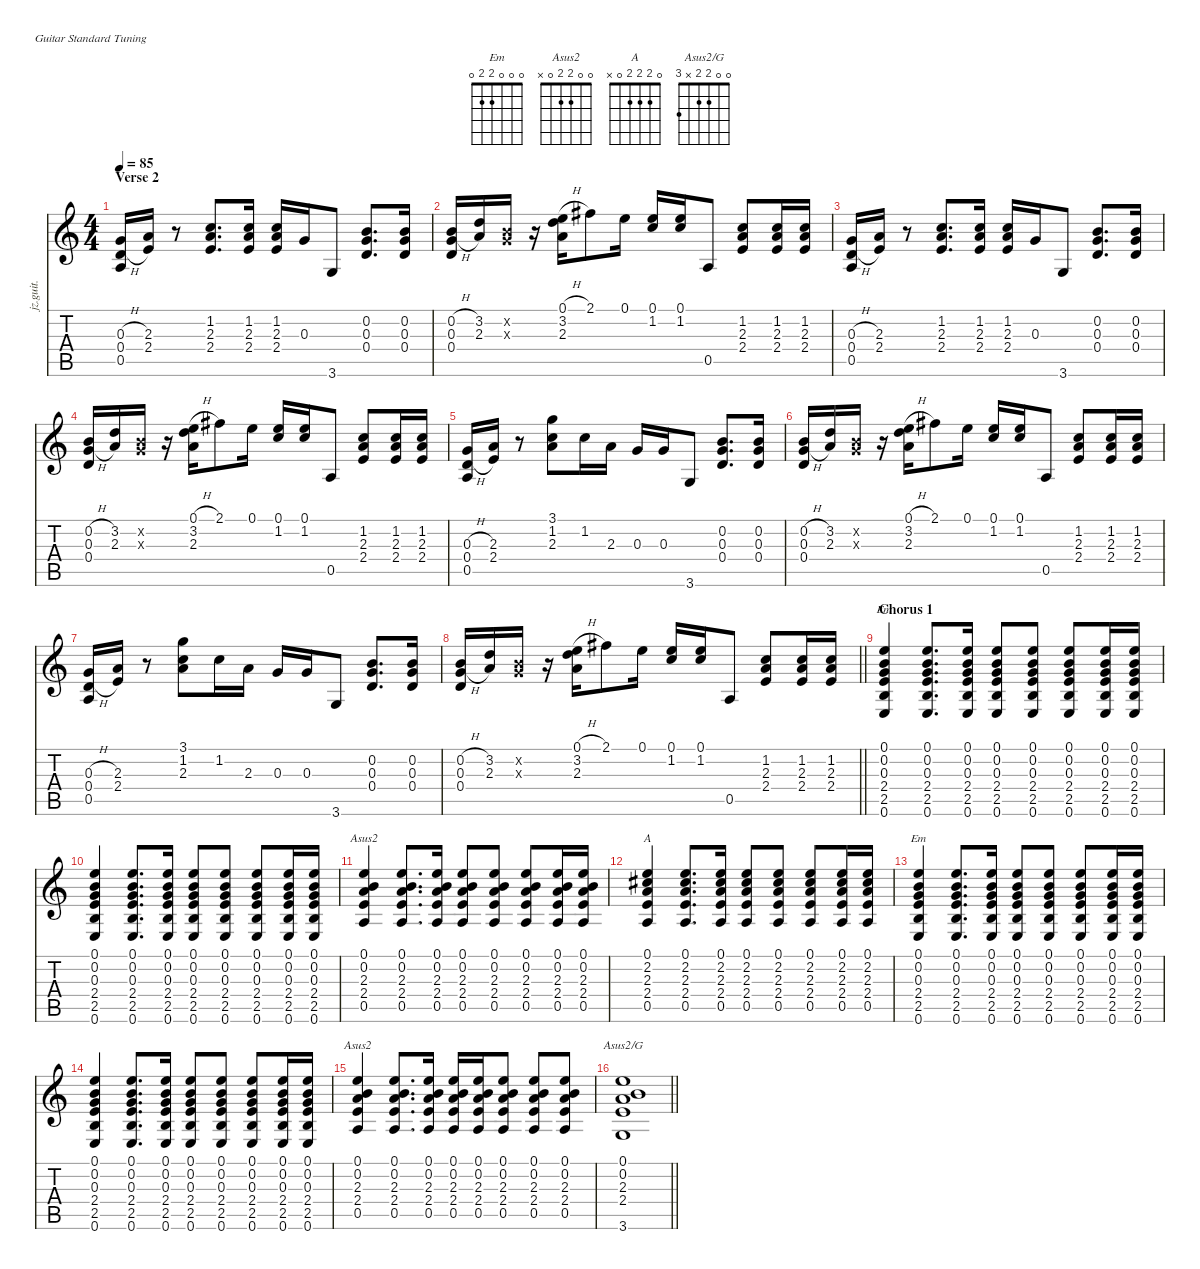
\defaultSystemsLayout 4
\hideDynamics
\bracketExtendMode nobrackets
\otherSystemsTrackNameOrientation horizontal
\track ("Guitar 1" "jz.guit.") {defaultSystemsLayout 4 instrument electricguitarjazz}
\staff {score tabs}
\tuning (E4 B3 G3 D3 A2 E2)
\chord ("Em" 0 0 0 2 2 0)
\chord ("Asus2" 0 0 2 2 0 x)
\chord ("A" 0 2 2 2 0 x)
\chord ("Asus2/G" 0 0 2 2 x 3)
\ts (4 4)
\section ("" "Verse 2")
\tempo 85
\clef g2
\ks c
(0.3{h} 0.4{h} 0.5).16{dy f} (2.3 2.4).16 r.8 (1.2 2.3 2.4).8{d} (1.2 2.3 2.4).16 (1.2 2.3 2.4).16 0.3.16 3.6.8 (0.2 0.3 0.4).8{d} (0.2 0.3 0.4).16 |
(0.2{h} 0.3{h} 0.4).16 (3.2 2.3).16 (0.2{x} 0.3{x}).16 r.16 (0.1{h} 3.2 2.3).16 2.1{acc #}.8 0.1.16 (0.1 1.2).16 (0.1 1.2).16 0.5.8 (1.2 2.3 2.4).8 (1.2 2.3 2.4).16 (1.2 2.3 2.4).16 |
(0.3{h} 0.4{h} 0.5).16 (2.3 2.4).16 r.8 (1.2 2.3 2.4).8{d} (1.2 2.3 2.4).16 (1.2 2.3 2.4).16 0.3.16 3.6.8 (0.2 0.3 0.4).8{d} (0.2 0.3 0.4).16 |
(0.2{h} 0.3{h} 0.4).16 (3.2 2.3).16 (0.2{x} 0.3{x}).16 r.16 (0.1{h} 3.2 2.3).16 2.1{acc #}.8 0.1.16 (0.1 1.2).16 (0.1 1.2).16 0.5.8 (1.2 2.3 2.4).8 (1.2 2.3 2.4).16 (1.2 2.3 2.4).16 |
(0.3{h} 0.4{h} 0.5).16 (2.3 2.4).16 r.8 (3.1 1.2 2.3).8 1.2.16 2.3.16 0.3.16 0.3.16 3.6.8 (0.2 0.3 0.4).8{d} (0.2 0.3 0.4).16 |
(0.2{h} 0.3{h} 0.4).16 (3.2 2.3).16 (0.2{x} 0.3{x}).16 r.16 (0.1{h} 3.2 2.3).16 2.1{acc #}.8 0.1.16 (0.1 1.2).16 (0.1 1.2).16 0.5.8 (1.2 2.3 2.4).8 (1.2 2.3 2.4).16 (1.2 2.3 2.4).16 |
(0.3{h} 0.4{h} 0.5).16 (2.3 2.4).16 r.8 (3.1 1.2 2.3).8 1.2.16 2.3.16 0.3.16 0.3.16 3.6.8 (0.2 0.3 0.4).8{d} (0.2 0.3 0.4).16 |
\barLineRight lightlight
(0.2{h} 0.3{h} 0.4).16 (3.2 2.3).16 (0.2{x} 0.3{x}).16 r.16 (0.1{h} 3.2 2.3).16 2.1{acc #}.8 0.1.16 (0.1 1.2).16 (0.1 1.2).16 0.5.8 (1.2 2.3 2.4).8 (1.2 2.3 2.4).16 (1.2 2.3 2.4).16 |
\section ("" "Chorus 1")
(0.1 0.2 0.3 2.4 2.5 0.6).4{ch "Em"} (0.1 0.2 0.3 2.4 2.5 0.6).8{d} (0.1 0.2 0.3 2.4 2.5 0.6).16 (0.1 0.2 0.3 2.4 2.5 0.6).8 (0.1 0.2 0.3 2.4 2.5 0.6).8 (0.1 0.2 0.3 2.4 2.5 0.6).8 (0.1 0.2 0.3 2.4 2.5 0.6).16 (0.1 0.2 0.3 2.4 2.5 0.6).16 |
(0.1 0.2 0.3 2.4 2.5 0.6).4 (0.1 0.2 0.3 2.4 2.5 0.6).8{d} (0.1 0.2 0.3 2.4 2.5 0.6).16 (0.1 0.2 0.3 2.4 2.5 0.6).8 (0.1 0.2 0.3 2.4 2.5 0.6).8 (0.1 0.2 0.3 2.4 2.5 0.6).8 (0.1 0.2 0.3 2.4 2.5 0.6).16 (0.1 0.2 0.3 2.4 2.5 0.6).16 |
(0.1 0.2 2.3 2.4 0.5).4{ch "Asus2"} (0.1 0.2 2.3 2.4 0.5).8{d} (0.1 0.2 2.3 2.4 0.5).16 (0.1 0.2 2.3 2.4 0.5).8 (0.1 0.2 2.3 2.4 0.5).8 (0.1 0.2 2.3 2.4 0.5).8 (0.1 0.2 2.3 2.4 0.5).16 (0.1 0.2 2.3 2.4 0.5).16 |
(0.1 2.2{acc #} 2.3 2.4 0.5).4{ch "A"} (0.1 2.2{acc #} 2.3 2.4 0.5).8{d} (0.1 2.2{acc #} 2.3 2.4 0.5).16 (0.1 2.2{acc #} 2.3 2.4 0.5).8 (0.1 2.2{acc #} 2.3 2.4 0.5).8 (0.1 2.2{acc #} 2.3 2.4 0.5).8 (0.1 2.2{acc #} 2.3 2.4 0.5).16 (0.1 2.2{acc #} 2.3 2.4 0.5).16 |
(0.1 0.2 0.3 2.4 2.5 0.6).4{ch "Em"} (0.1 0.2 0.3 2.4 2.5 0.6).8{d} (0.1 0.2 0.3 2.4 2.5 0.6).16 (0.1 0.2 0.3 2.4 2.5 0.6).8 (0.1 0.2 0.3 2.4 2.5 0.6).8 (0.1 0.2 0.3 2.4 2.5 0.6).8 (0.1 0.2 0.3 2.4 2.5 0.6).16 (0.1 0.2 0.3 2.4 2.5 0.6).16 |
(0.1 0.2 0.3 2.4 2.5 0.6).4 (0.1 0.2 0.3 2.4 2.5 0.6).8{d} (0.1 0.2 0.3 2.4 2.5 0.6).16 (0.1 0.2 0.3 2.4 2.5 0.6).8 (0.1 0.2 0.3 2.4 2.5 0.6).8 (0.1 0.2 0.3 2.4 2.5 0.6).8 (0.1 0.2 0.3 2.4 2.5 0.6).16 (0.1 0.2 0.3 2.4 2.5 0.6).16 |
(0.1 0.2 2.3 2.4 0.5).4{ch "Asus2"} (0.1 0.2 2.3 2.4 0.5).8{d} (0.1 0.2 2.3 2.4 0.5).16 (0.1 0.2 2.3 2.4 0.5).16 (0.1 0.2 2.3 2.4 0.5).16 (0.1 0.2 2.3 2.4 0.5).8 (0.1 0.2 2.3 2.4 0.5).8 (0.1 0.2 2.3 2.4 0.5).8 |
\barLineRight lightlight
(0.1 0.2 2.3 2.4 3.6).1{ch "Asus2/G"}
